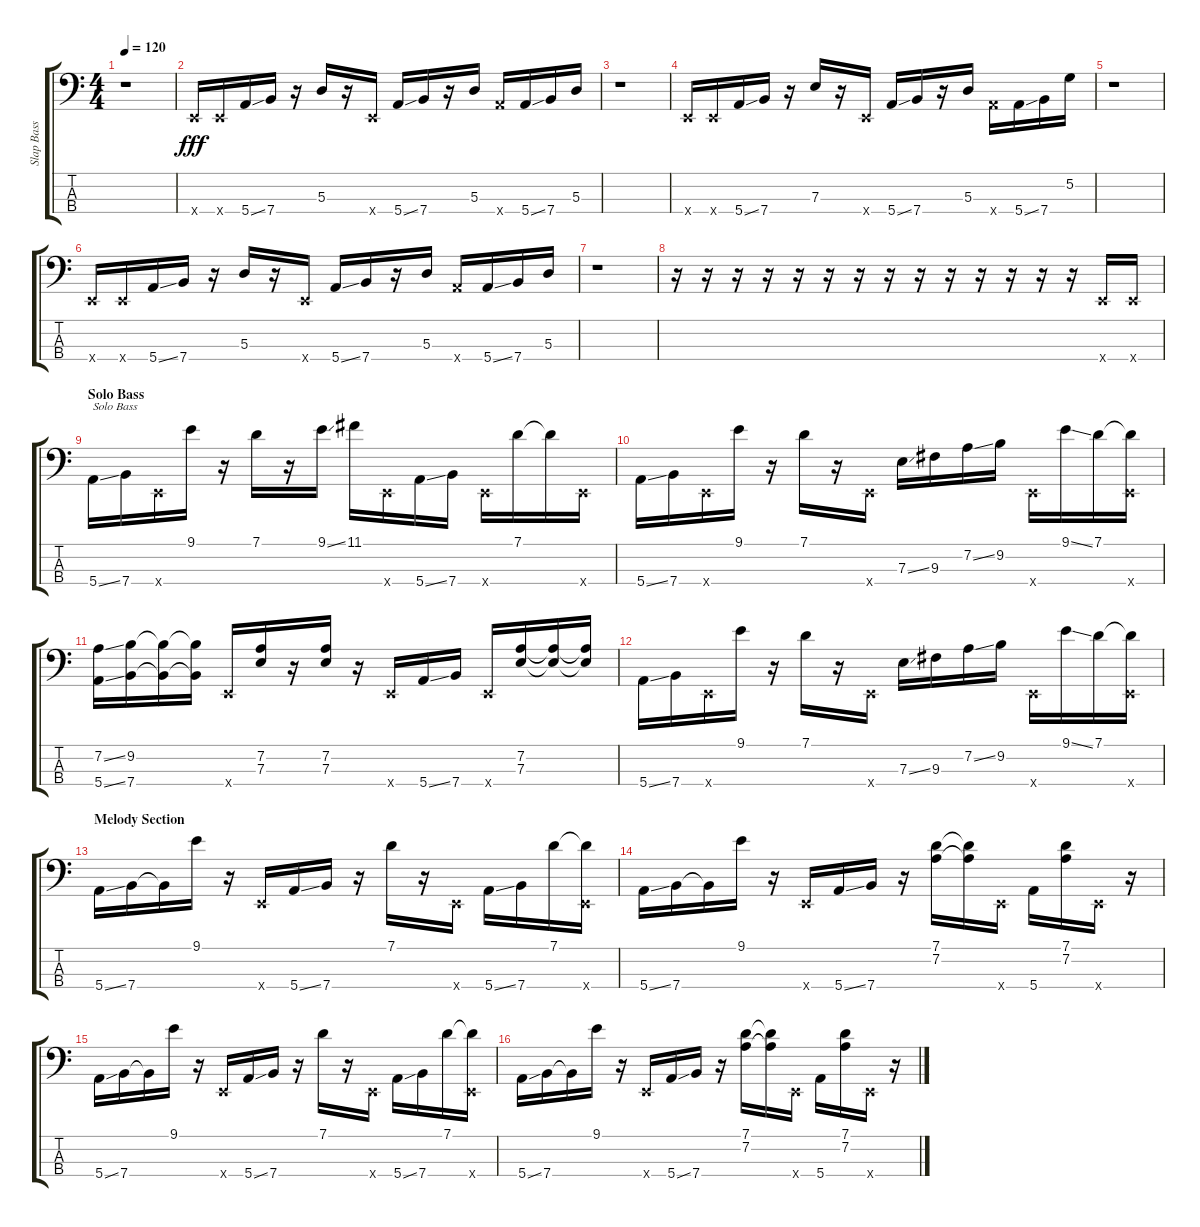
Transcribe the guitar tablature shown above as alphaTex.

\track ("Slap Bass" "Slap Bass") {instrument slapbass1}
\staff {score tabs}
\tuning (G2 D2 A1 E1) {hide}
\ts (4 4)
\tempo 120
\clef f4
\ks c
r.1{dy fff} |
0.4{x}.16 0.4{x}.16 5.4{ss}.16 7.4.16 r.16 5.3.16 r.16 0.4{x}.16 5.4{ss}.16 7.4.16 r.16 5.3.16 5.4{x}.16 5.4{ss}.16 7.4.16 5.3.16 |
r.1 |
0.4{x}.16 0.4{x}.16 5.4{ss}.16 7.4.16 r.16 7.3.16 r.16 0.4{x}.16 5.4{ss}.16 7.4.16 r.16 5.3.16 5.4{x}.16 5.4{ss}.16 7.4.16 5.2.16 |
r.1 |
0.4{x}.16 0.4{x}.16 5.4{ss}.16 7.4.16 r.16 5.3.16 r.16 0.4{x}.16 5.4{ss}.16 7.4.16 r.16 5.3.16 5.4{x}.16 5.4{ss}.16 7.4.16 5.3.16 |
r.1 |
r.16 r.16 r.16 r.16 r.16 r.16 r.16 r.16 r.16 r.16 r.16 r.16 r.16 r.16 0.4{x}.16 0.4{x}.16 |
\section ("" "Solo Bass")
5.4{ss}.16{txt "Solo Bass"} 7.4.16 0.4{x}.16 9.1.16 r.16 7.1.16 r.16 9.1{ss}.16 11.1.16 0.4{x}.16 5.4{ss}.16 7.4.16 0.4{x}.16 7.1.16 7.1{t}.16 0.4{x}.16 |
5.4{ss}.16 7.4.16 0.4{x}.16 9.1.16 r.16 7.1.16 r.16 0.4{x}.16 7.3{ss}.16 9.3.16 7.2{ss}.16 9.2.16 0.4{x}.16 9.1{ss}.16 7.1.16 (7.1{t} 0.4{x}).16 |
(7.2{ss} 5.4{ss}).16 (9.2 7.4).16 (9.2{t} 7.4{t}).16 (9.2{t} 7.4{t}).16 0.4{x}.16 (7.2 7.3).16 r.16 (7.2 7.3).16 r.16 0.4{x}.16 5.4{ss}.16 7.4.16 0.4{x}.16 (7.2 7.3).16 (7.2{t} 7.3{t}).16 (7.2{t} 7.3{t}).16 |
5.4{ss}.16 7.4.16 0.4{x}.16 9.1.16 r.16 7.1.16 r.16 0.4{x}.16 7.3{ss}.16 9.3.16 7.2{ss}.16 9.2.16 0.4{x}.16 9.1{ss}.16 7.1.16 (7.1{t} 0.4{x}).16 |
\section ("" "Melody Section")
5.4{ss}.16 7.4.16 7.4{t}.16 9.1.16 r.16 0.4{x}.16 5.4{ss}.16 7.4.16 r.16 7.1.16 r.16 0.4{x}.16 5.4{ss}.16 7.4.16 7.1.16 (7.1{t} 0.4{x}).16 |
5.4{ss}.16 7.4.16 7.4{t}.16 9.1.16 r.16 0.4{x}.16 5.4{ss}.16 7.4.16 r.16 (7.1 7.2).16 (7.1{t} 7.2{t}).16 0.4{x}.16 5.4.16 (7.1 7.2).16 0.4{x}.16 r.16 |
5.4{ss}.16 7.4.16 7.4{t}.16 9.1.16 r.16 0.4{x}.16 5.4{ss}.16 7.4.16 r.16 7.1.16 r.16 0.4{x}.16 5.4{ss}.16 7.4.16 7.1.16 (7.1{t} 0.4{x}).16 |
5.4{ss}.16 7.4.16 7.4{t}.16 9.1.16 r.16 0.4{x}.16 5.4{ss}.16 7.4.16 r.16 (7.1 7.2).16 (7.1{t} 7.2{t}).16 0.4{x}.16 5.4.16 (7.1 7.2).16 0.4{x}.16 r.16
